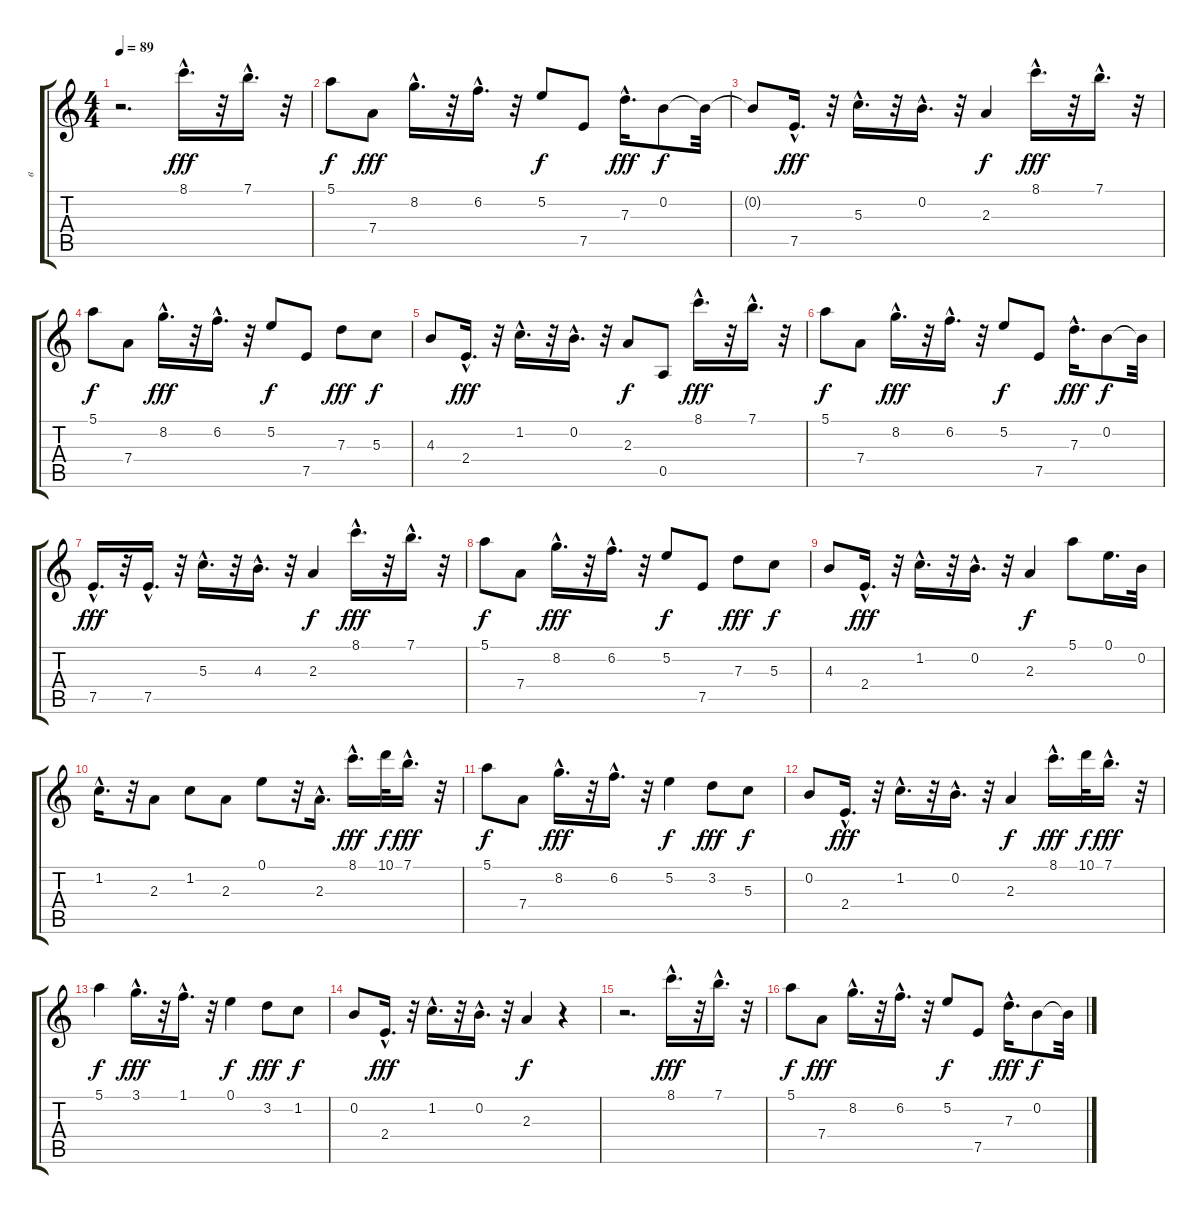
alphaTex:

\track ("в" "в") {instrument acousticguitarnylon}
\staff {score tabs}
\tuning (E4 B3 G3 D3 A2 E2) {hide}
\ts (4 4)
\tempo 89
\clef g2
\ks c
r.2{d dy fff instrument acousticguitarnylon} 8.1{hac}.16{d} r.32 7.1{hac}.16{d} r.32 |
5.1.8{dy f} 7.4.8{dy fff} 8.2{hac}.16{d} r.32 6.2{hac}.16{d} r.32 5.2.8{dy f} 7.5.8 7.3{hac}.16{d dy fff} 0.2.8{dy f} 0.2{t}.32 |
0.2{t}.8 7.5{hac}.16{d dy fff} r.32 5.3{hac}.16{d} r.32 0.2{hac}.16{d} r.32 2.3.4{dy f} 8.1{hac}.16{d dy fff} r.32 7.1{hac}.16{d} r.32 |
5.1.8{dy f} 7.4.8 8.2{hac}.16{d dy fff} r.32 6.2{hac}.16{d} r.32 5.2.8{dy f} 7.5.8 7.3.8{dy fff} 5.3.8{dy f} |
4.3.8 2.4{hac}.16{d dy fff} r.32 1.2{hac}.16{d} r.32 0.2{hac}.16{d} r.32 2.3.8{dy f} 0.5.8 8.1{hac}.16{d dy fff} r.32 7.1{hac}.16{d} r.32 |
5.1.8{dy f} 7.4.8 8.2{hac}.16{d dy fff} r.32 6.2{hac}.16{d} r.32 5.2.8{dy f} 7.5.8 7.3{hac}.16{d dy fff} 0.2.8{dy f} 0.2{t}.32 |
7.5{hac}.16{d dy fff} r.32 7.5{hac}.16{d} r.32 5.3{hac}.16{d} r.32 4.3{hac}.16{d} r.32 2.3.4{dy f} 8.1{hac}.16{d dy fff} r.32 7.1{hac}.16{d} r.32 |
5.1.8{dy f} 7.4.8 8.2{hac}.16{d dy fff} r.32 6.2{hac}.16{d} r.32 5.2.8{dy f} 7.5.8 7.3.8{dy fff} 5.3.8{dy f} |
4.3.8 2.4{hac}.16{d dy fff} r.32 1.2{hac}.16{d} r.32 0.2{hac}.16{d} r.32 2.3.4{dy f} 5.1.8 0.1.16{d} 0.2.32 |
1.2{hac}.16{d} r.32 2.3.8 1.2.8 2.3.8 0.1.8 r.32 2.3{hac}.16{d} 8.1{hac}.16{d dy fff} 10.1.32{dy f} 7.1{hac}.16{d dy fff} r.32 |
5.1.8{dy f} 7.4.8 8.2{hac}.16{d dy fff} r.32 6.2{hac}.16{d} r.32 5.2.4{dy f} 3.2.8{dy fff} 5.3.8{dy f} |
0.2.8 2.4{hac}.16{d dy fff} r.32 1.2{hac}.16{d} r.32 0.2{hac}.16{d} r.32 2.3.4{dy f} 8.1{hac}.16{d dy fff} 10.1.32{dy f} 7.1{hac}.16{d dy fff} r.32 |
5.1.4{dy f} 3.1{hac}.16{d dy fff} r.32 1.1{hac}.16{d} r.32 0.1.4{dy f} 3.2.8{dy fff} 1.2.8{dy f} |
0.2.8 2.4{hac}.16{d dy fff} r.32 1.2{hac}.16{d} r.32 0.2{hac}.16{d} r.32 2.3.4{dy f} r.4 |
r.2{d} 8.1{hac}.16{d dy fff} r.32 7.1{hac}.16{d} r.32 |
5.1.8{dy f} 7.4.8{dy fff} 8.2{hac}.16{d} r.32 6.2{hac}.16{d} r.32 5.2.8{dy f} 7.5.8 7.3{hac}.16{d dy fff} 0.2.8{dy f} 0.2{t}.32
